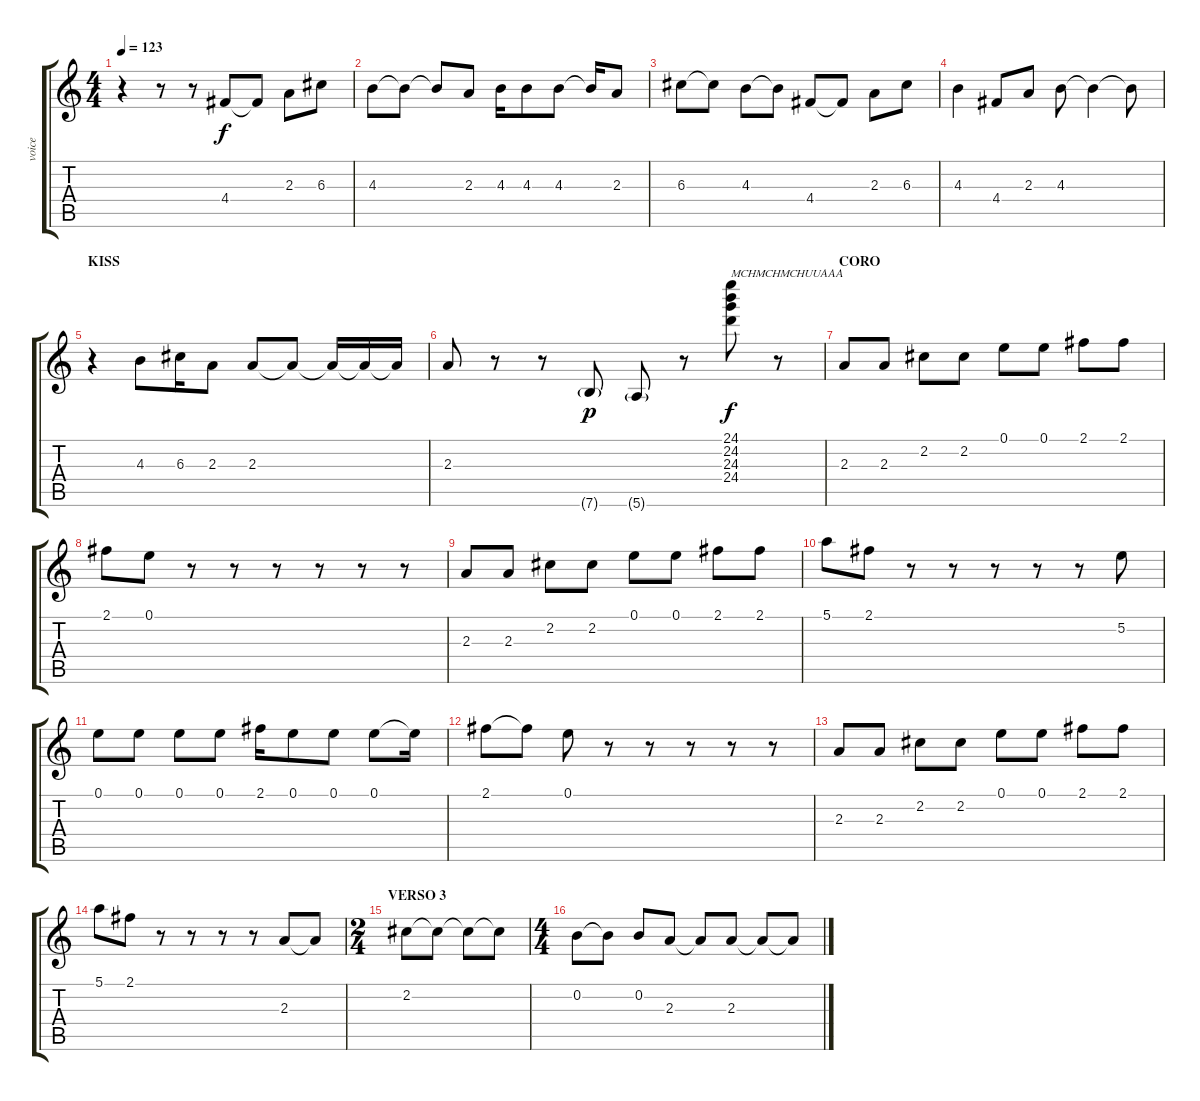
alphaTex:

\track ("voice" "voice") {instrument contrabass}
\staff {score tabs}
\tuning (E4 B3 G3 D3 A2 E2) {hide}
\ts (4 4)
\tempo 123
\clef g2
\ks c
r.4{dy f} r.8 r.8 4.4.8 4.4{t}.8 2.3.8 6.3.8 |
4.3.8 4.3{t}.8 4.3{t}.8 2.3.8 4.3.16 4.3.8 4.3.8 4.3{t}.16 2.3.8 |
6.3.8 6.3{t}.8 4.3.8 4.3{t}.8 4.4.8 4.4{t}.8 2.3.8 6.3.8 |
4.3.4 4.4.8 2.3.8 4.3.8 4.3{t}.4 4.3{t}.8 |
\section ("" "KISS")
r.4 4.3.8 6.3.16 2.3.8 2.3.8 2.3{t}.8 2.3{t}.16 2.3{t}.16 2.3{t}.16 |
2.3.8 r.8 r.8 7.6{g}.8{dy p} 5.6{g}.8 r.8 (24.1 24.2 24.3 24.4).8{txt "MCHMCHMCHUUAAA" dy f volume 13 instrument birdtweet} r.8 |
\section ("" "CORO")
2.3.8{instrument contrabass} 2.3.8 2.2.8 2.2.8 0.1.8 0.1.8 2.1.8 2.1.8 |
2.1.8 0.1.8 r.8 r.8 r.8 r.8 r.8 r.8 |
2.3.8 2.3.8 2.2.8 2.2.8 0.1.8 0.1.8 2.1.8 2.1.8 |
5.1.8 2.1.8 r.8 r.8 r.8 r.8 r.8 5.2.8 |
0.1.8 0.1.8 0.1.8 0.1.8 2.1.16 0.1.8 0.1.8 0.1.8 0.1{t}.16 |
2.1.8 2.1{t}.8 0.1.8 r.8 r.8 r.8 r.8 r.8 |
2.3.8 2.3.8 2.2.8 2.2.8 0.1.8 0.1.8 2.1.8 2.1.8 |
5.1.8 2.1.8 r.8 r.8 r.8 r.8 2.3.8 2.3{t}.8 |
\ts (2 4)
\section ("" "VERSO 3")
2.2.8 2.2{t}.8 2.2{t}.8 2.2{t}.8 |
\ts (4 4)
0.2.8 0.2{t}.8 0.2.8 2.3.8 2.3{t}.8 2.3.8 2.3{t}.8 2.3{t}.8
